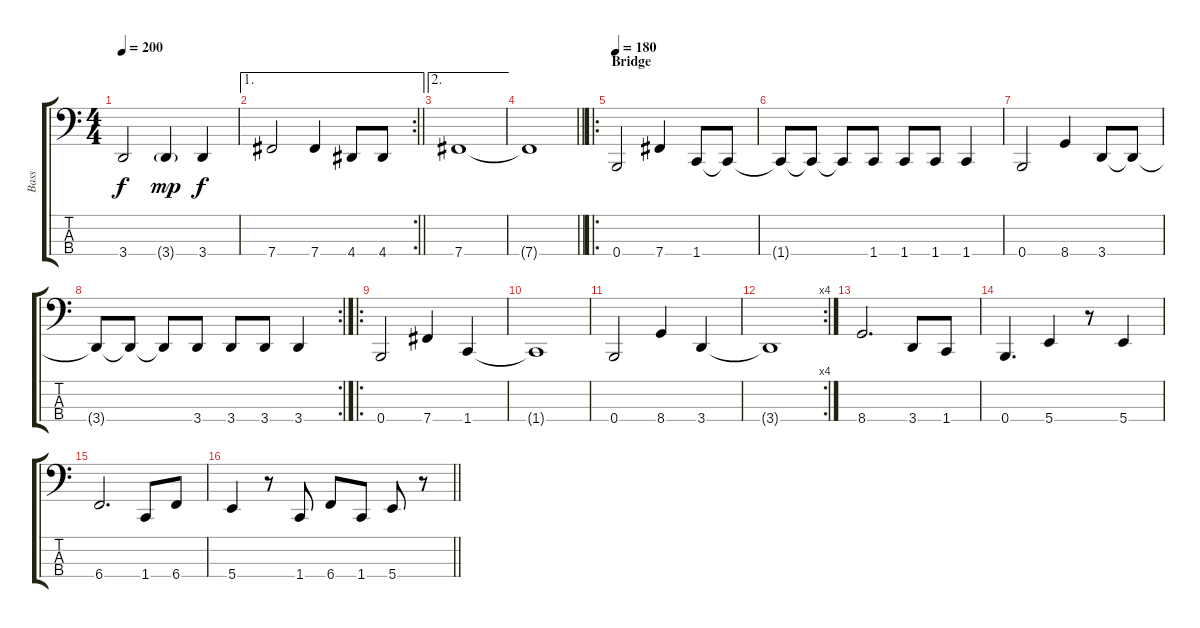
\track ("Bass" "Bass") {instrument electricbassfinger}
\staff {score tabs}
\tuning (E2 B1 Gb1 B0) {hide}
\ts (4 4)
\tempo 200
\clef f4
\ks c
3.4.2{dy f} 3.4{g}.4{dy mp} 3.4.4{dy f} |
\ae 1
\rc 2
\barLineRight lightlight
7.4.2 7.4.4 4.4.8 4.4.8 |
\ae 2
7.4.1 |
\barLineRight lightlight
7.4{t}.1 |
\ro
\section ("" "Bridge")
\tempo 180
0.4.2 7.4.4 1.4.8 1.4{t}.8 |
1.4{t}.8 1.4{t}.8 1.4{t}.8 1.4.8 1.4.8 1.4.8 1.4.4 |
0.4.2 8.4.4 3.4.8 3.4{t}.8 |
\rc 2
3.4{t}.8 3.4{t}.8 3.4{t}.8 3.4.8 3.4.8 3.4.8 3.4.4 |
\ro
0.4.2 7.4.4 1.4.4 |
1.4{t}.1 |
0.4.2 8.4.4 3.4.4 |
\rc 4
3.4{t}.1 |
8.4.2{d} 3.4.8 1.4.8 |
0.4.4{d} 5.4.4 r.8 5.4.4 |
6.4.2{d} 1.4.8 6.4.8 |
\barLineRight lightlight
5.4.4 r.8 1.4.8 6.4.8 1.4.8 5.4.8 r.8
